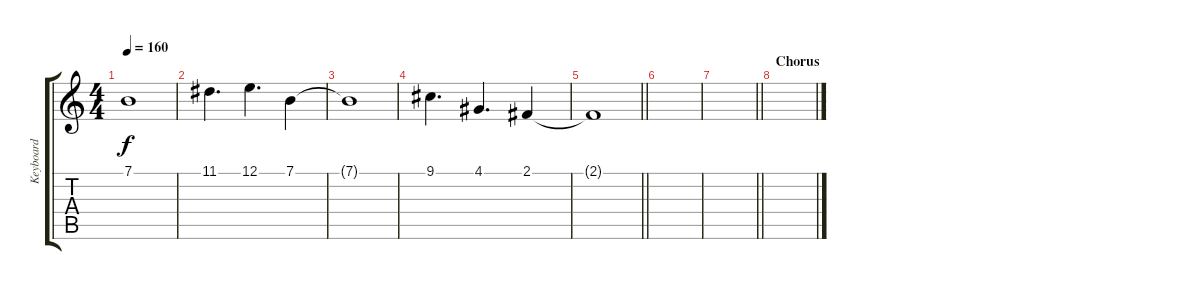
\track ("Keyboard" "Keyboard") {instrument electricgrandpiano}
\staff {score tabs}
\tuning (E4 B3 G3 D3 A2 E2) {hide}
\ts (4 4)
\tempo 160
\clef g2
\ks c
7.1{t}.1{dy f} |
11.1.4{d} 12.1.4{d} 7.1.4 |
7.1{t}.1 |
9.1.4{d} 4.1.4{d} 2.1.4 |
\barLineRight lightlight
2.1{t}.1 |
|
\barLineRight lightlight
|
\section ("" "Chorus")
